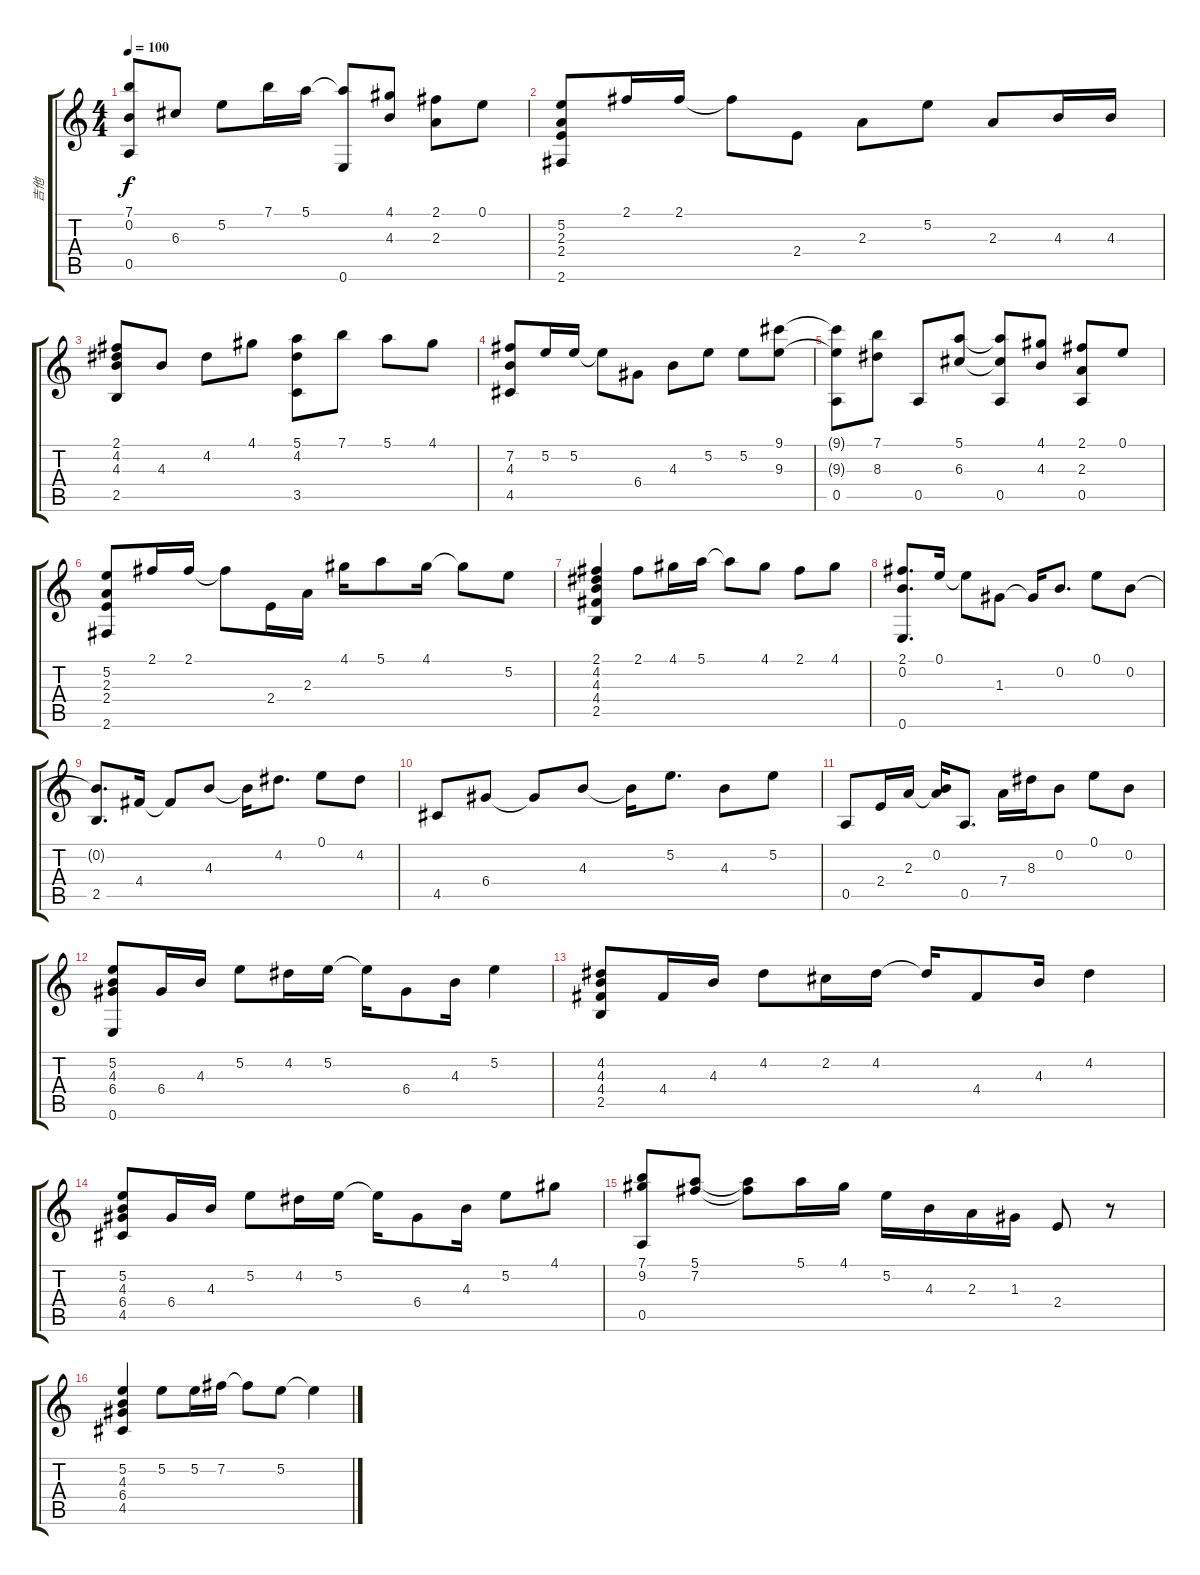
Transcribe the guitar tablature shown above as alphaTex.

\track ("吉他" "吉他") {instrument electricbasspick}
\staff {score tabs}
\tuning (E4 B3 G3 D3 A2 E2) {hide}
\ts (4 4)
\tempo 100
\clef g2
\ks c
(7.1 0.2 0.5).8{dy f} 6.3.8 5.2.8 7.1.16 5.1.16 (5.1{t} 0.6).8 (4.1 4.3).8 (2.1 2.3).8 0.1.8 |
(5.2 2.3 2.4 2.6).8 2.1.16 2.1.16 2.1{t}.8 2.4.8 2.3.8 5.2.8 2.3.8 4.3.16 4.3.16 |
(2.1 4.2 4.3 2.5).8 4.3.8 4.2.8 4.1.8 (5.1 4.2 3.5).8 7.1.8 5.1.8 4.1.8 |
(7.2 4.3 4.5).8 5.2.16 5.2.16 5.2{t}.8 6.4.8 4.3.8 5.2.8 5.2.8 (9.1 9.3).8 |
(9.1{t} 9.3{t} 0.5).8 (7.1 8.3).8 0.5.8 (5.1 6.3).8 (5.1{t} 6.3{t} 0.5).8 (4.1 4.3).8 (2.1 2.3 0.5).8 0.1.8 |
(5.2 2.3 2.4 2.6).8 2.1.16 2.1.16 2.1{t}.8 2.4.16 2.3.16 4.1.16 5.1.8 4.1.16 4.1{t}.8 5.2.8 |
(2.1 4.2 4.3 4.4 2.5).4 2.1.8 4.1.16 5.1.16 5.1{t}.8 4.1.8 2.1.8 4.1.8 |
(2.1 0.2 0.6).8{d} 0.1.16 0.1{t}.8 1.3.8 1.3{t}.16 0.2.8{d} 0.1.8 0.2.8 |
(0.2{t} 2.5).8{d} 4.4.16 4.4{t}.8 4.3.8 4.3{t}.16 4.2.8{d} 0.1.8 4.2.8 |
4.5.8 6.4.8 6.4{t}.8 4.3.8 4.3{t}.16 5.2.8{d} 4.3.8 5.2.8 |
0.5.8 2.4.16 2.3.16 (0.2 2.3{t}).16 0.5.8{d} 7.4.16 8.3.16 0.2.8 0.1.8 0.2.8 |
(5.2 4.3 6.4 0.6).8 6.4.16 4.3.16 5.2.8 4.2.16 5.2.16 5.2{t}.16 6.4.8 4.3.16 5.2.4 |
(4.2 4.3 4.4 2.5).8 4.4.16 4.3.16 4.2.8 2.2.16 4.2.16 4.2{t}.16 4.4.8 4.3.16 4.2.4 |
(5.2 4.3 6.4 4.5).8 6.4.16 4.3.16 5.2.8 4.2.16 5.2.16 5.2{t}.16 6.4.8 4.3.16 5.2.8 4.1.8 |
(7.1 9.2 0.5).8 (5.1 7.2).8 (5.1{t} 7.2{t}).8 5.1.16 4.1.16 5.2.16 4.3.16 2.3.16 1.3.16 2.4.8 r.8 |
(5.2 4.3 6.4 4.5).4 5.2.8 5.2.16 7.2.16 7.2{t}.8 5.2.8 5.2{t}.4
